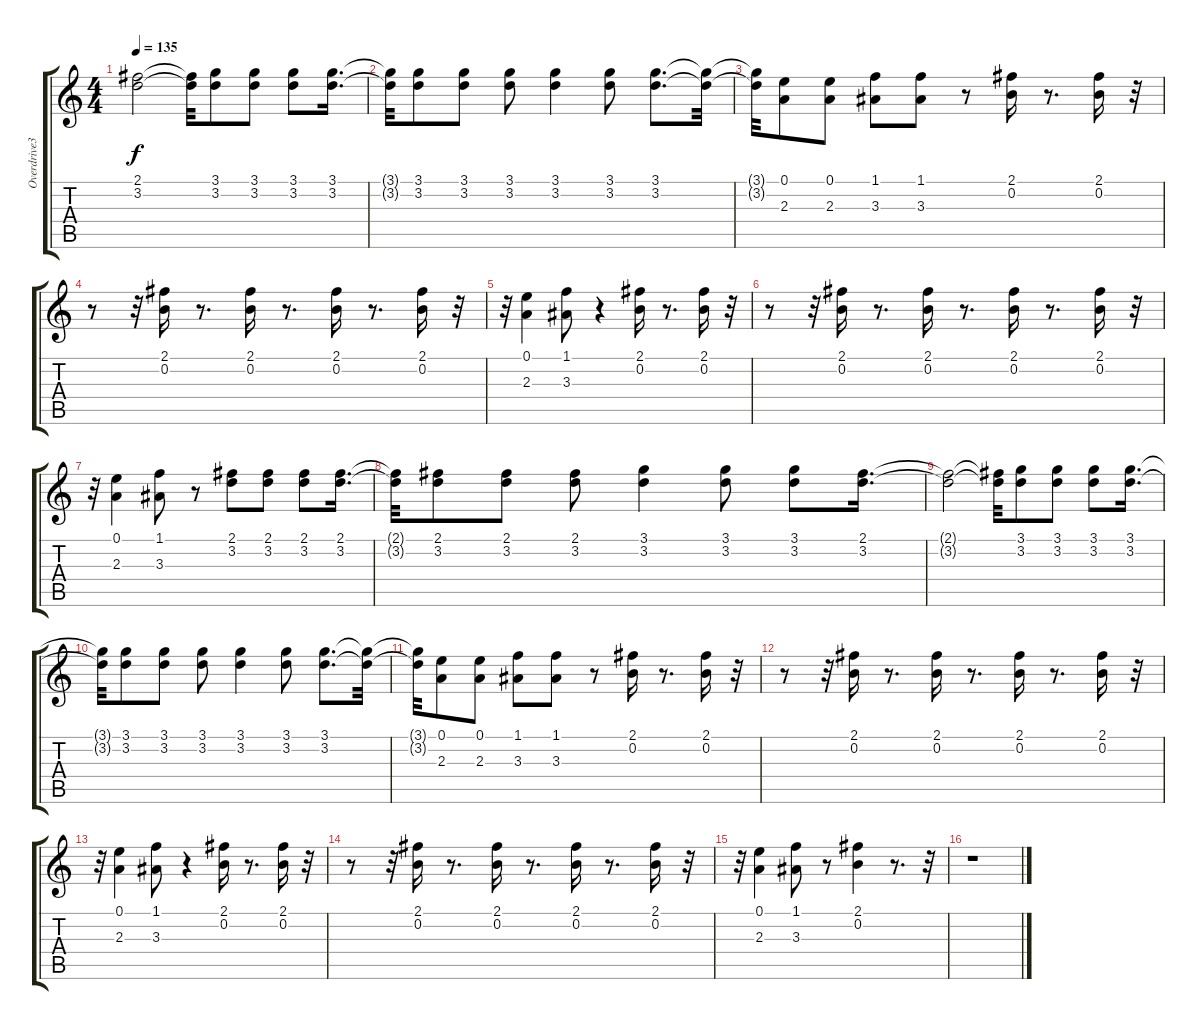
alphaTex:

\track ("Overdrive3" "Overdrive3") {instrument overdrivenguitar}
\staff {score tabs}
\tuning (E4 B3 G3 D3 A2 E2) {hide}
\ts (4 4)
\tempo 135
\clef g2
\ks c
(2.1{t} 3.2{t}).2{dy f} (2.1{t} 3.2{t}).32 (3.1 3.2).8 (3.1 3.2).8 (3.1 3.2).8 (3.1 3.2).16{d} |
(3.1{t} 3.2{t}).32 (3.1 3.2).8 (3.1 3.2).8 (3.1 3.2).8 (3.1 3.2).4 (3.1 3.2).8 (3.1 3.2).8{d} (3.1{t} 3.2{t}).32 |
(3.1{t} 3.2{t}).32 (0.1 2.3).8 (0.1 2.3).8 (1.1 3.3).8 (1.1 3.3).8 r.8 (2.1 0.2).16 r.8{d} (2.1 0.2).16 r.32 |
r.8 r.32 (2.1 0.2).16 r.8{d} (2.1 0.2).16 r.8{d} (2.1 0.2).16 r.8{d} (2.1 0.2).16 r.32 |
r.32 (0.1 2.3).4 (1.1 3.3).8 r.4 (2.1 0.2).16 r.8{d} (2.1 0.2).16 r.32 |
r.8 r.32 (2.1 0.2).16 r.8{d} (2.1 0.2).16 r.8{d} (2.1 0.2).16 r.8{d} (2.1 0.2).16 r.32 |
r.32 (0.1 2.3).4 (1.1 3.3).8 r.8 (2.1 3.2).8 (2.1 3.2).8 (2.1 3.2).8 (2.1 3.2).16{d} |
(2.1{t} 3.2{t}).32 (2.1 3.2).8 (2.1 3.2).8 (2.1 3.2).8 (3.1 3.2).4 (3.1 3.2).8 (3.1 3.2).8 (2.1 3.2).16{d} |
(2.1{t} 3.2{t}).2 (2.1{t} 3.2{t}).32 (3.1 3.2).8 (3.1 3.2).8 (3.1 3.2).8 (3.1 3.2).16{d} |
(3.1{t} 3.2{t}).32 (3.1 3.2).8 (3.1 3.2).8 (3.1 3.2).8 (3.1 3.2).4 (3.1 3.2).8 (3.1 3.2).8{d} (3.1{t} 3.2{t}).32 |
(3.1{t} 3.2{t}).32 (0.1 2.3).8 (0.1 2.3).8 (1.1 3.3).8 (1.1 3.3).8 r.8 (2.1 0.2).16 r.8{d} (2.1 0.2).16 r.32 |
r.8 r.32 (2.1 0.2).16 r.8{d} (2.1 0.2).16 r.8{d} (2.1 0.2).16 r.8{d} (2.1 0.2).16 r.32 |
r.32 (0.1 2.3).4 (1.1 3.3).8 r.4 (2.1 0.2).16 r.8{d} (2.1 0.2).16 r.32 |
r.8 r.32 (2.1 0.2).16 r.8{d} (2.1 0.2).16 r.8{d} (2.1 0.2).16 r.8{d} (2.1 0.2).16 r.32 |
r.32 (0.1 2.3).4 (1.1 3.3).8 r.8 (2.1 0.2).4 r.8{d} r.32 |
r.1
